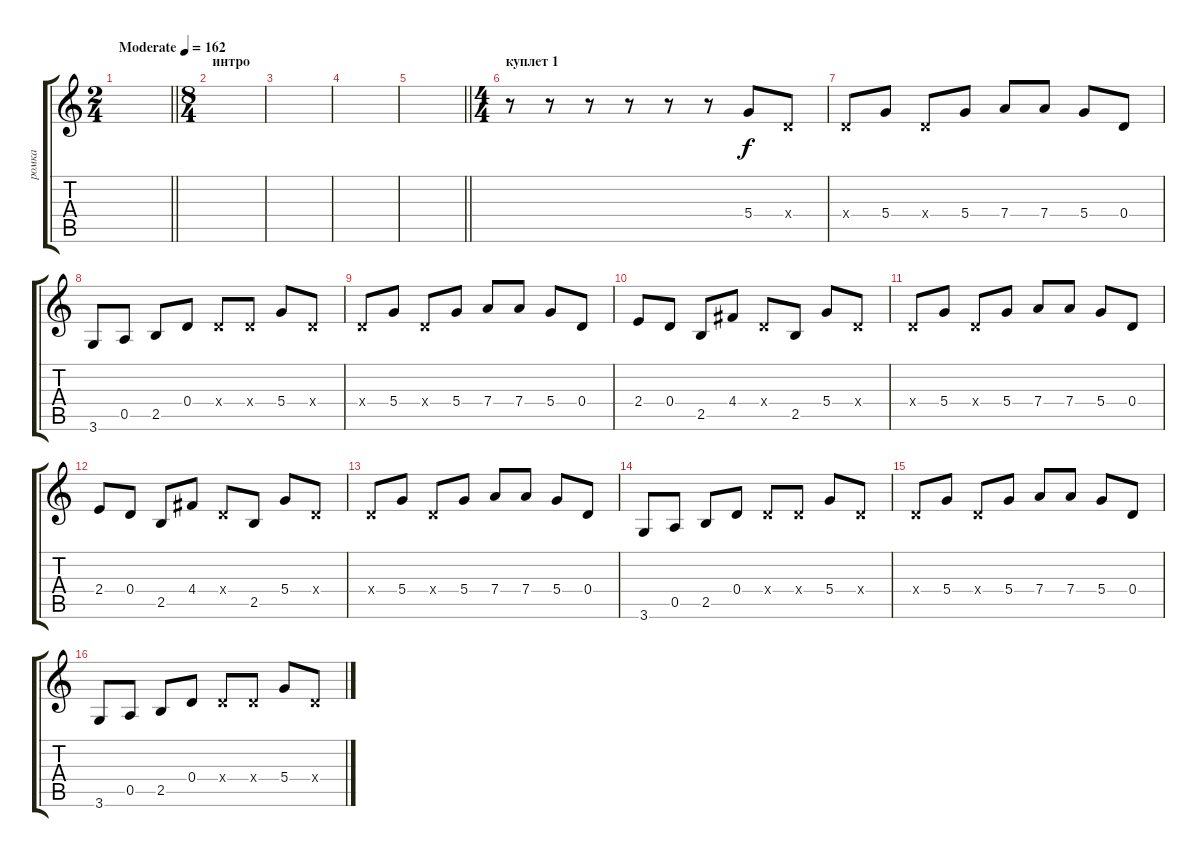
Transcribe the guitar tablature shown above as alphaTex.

\track ("ромка" "ромка") {instrument acousticguitarsteel}
\staff {score tabs}
\tuning (E4 B3 G3 D3 A2 E2) {hide}
\ts (2 4)
\tempo (162 "Moderate")
\clef g2
\barLineRight lightlight
\ks c
|
\ts (8 4)
\section ("" "интро")
|
|
|
\barLineRight lightlight
|
\ts (4 4)
\section ("" "куплет 1")
r.8 r.8 r.8 r.8 r.8 r.8 5.4.8 0.4{x}.8 |
0.4{x}.8 5.4.8 0.4{x}.8 5.4.8 7.4.8 7.4.8 5.4.8 0.4.8 |
3.6.8 0.5.8 2.5.8 0.4.8 0.4{x}.8 0.4{x}.8 5.4.8 0.4{x}.8 |
0.4{x}.8 5.4.8 0.4{x}.8 5.4.8 7.4.8 7.4.8 5.4.8 0.4.8 |
2.4.8 0.4.8 2.5.8 4.4.8 0.4{x}.8 2.5.8 5.4.8 0.4{x}.8 |
0.4{x}.8 5.4.8 0.4{x}.8 5.4.8 7.4.8 7.4.8 5.4.8 0.4.8 |
2.4.8 0.4.8 2.5.8 4.4.8 0.4{x}.8 2.5.8 5.4.8 0.4{x}.8 |
0.4{x}.8 5.4.8 0.4{x}.8 5.4.8 7.4.8 7.4.8 5.4.8 0.4.8 |
3.6.8 0.5.8 2.5.8 0.4.8 0.4{x}.8 0.4{x}.8 5.4.8 0.4{x}.8 |
0.4{x}.8 5.4.8 0.4{x}.8 5.4.8 7.4.8 7.4.8 5.4.8 0.4.8 |
3.6.8 0.5.8 2.5.8 0.4.8 0.4{x}.8 0.4{x}.8 5.4.8 0.4{x}.8
